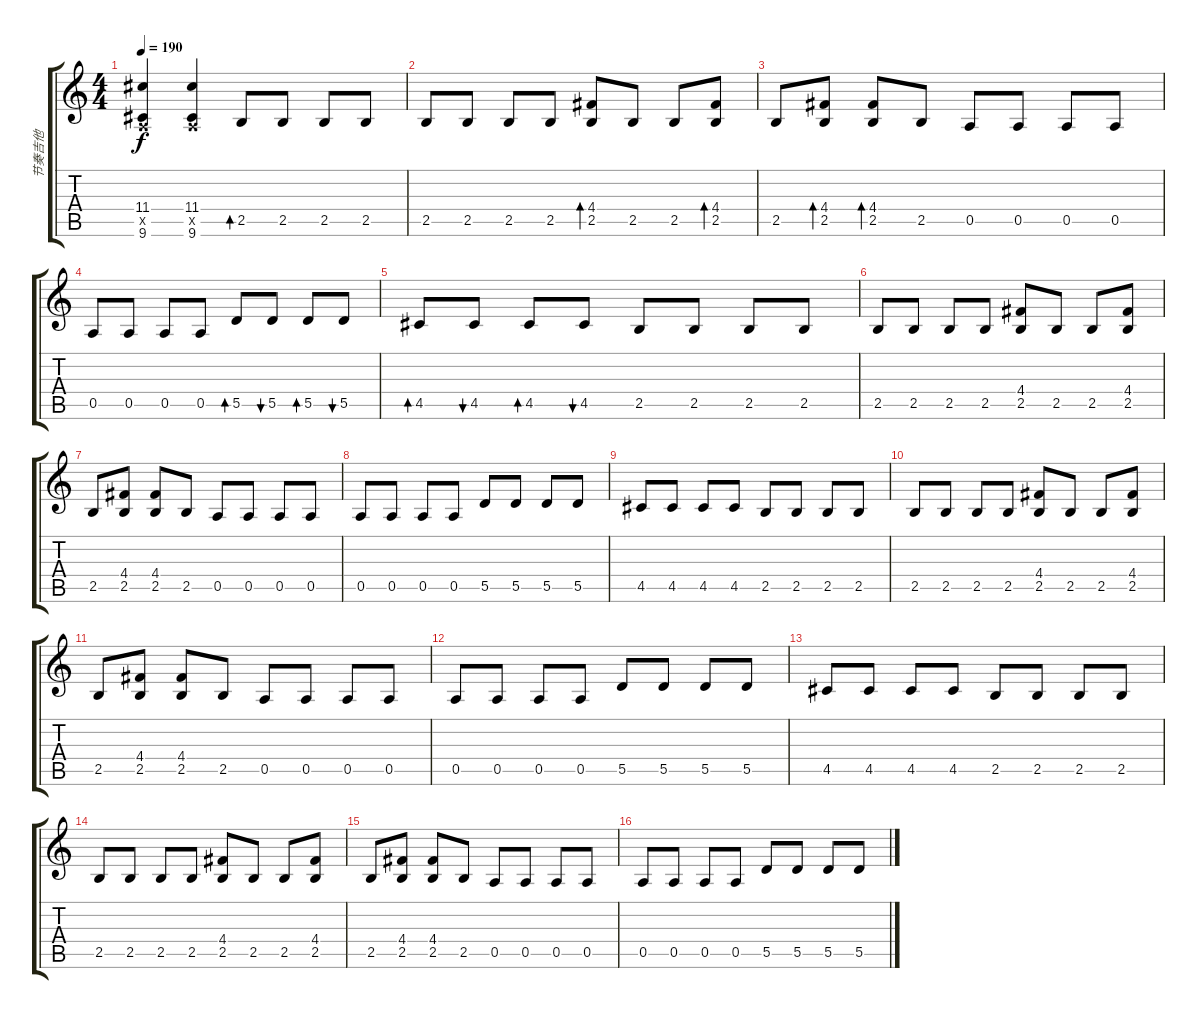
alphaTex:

\track ("节奏吉他" "节奏吉他") {instrument distortionguitar}
\staff {score tabs}
\tuning (E4 B3 G3 D3 A2 E2) {hide}
\ts (4 4)
\tempo 190
\clef g2
\ks c
(11.4 0.5{x} 9.6).4{dy f} (11.4 0.5{x} 9.6).4 2.5.8{bd 60} 2.5.8 2.5.8 2.5.8 |
2.5.8 2.5.8 2.5.8 2.5.8 (4.4 2.5).8{bd 60} 2.5.8 2.5.8 (4.4 2.5).8{bd 60} |
2.5.8 (4.4 2.5).8{bd 60} (4.4 2.5).8{bd 60} 2.5.8 0.5.8 0.5.8 0.5.8 0.5.8 |
0.5.8 0.5.8 0.5.8 0.5.8 5.5.8{bd 60} 5.5.8{bu 60} 5.5.8{bd 60} 5.5.8{bu 60} |
4.5.8{bd 60} 4.5.8{bu 60} 4.5.8{bd 60} 4.5.8{bu 60} 2.5.8 2.5.8 2.5.8 2.5.8 |
2.5.8 2.5.8 2.5.8 2.5.8 (4.4 2.5).8 2.5.8 2.5.8 (4.4 2.5).8 |
2.5.8 (4.4 2.5).8 (4.4 2.5).8 2.5.8 0.5.8 0.5.8 0.5.8 0.5.8 |
0.5.8 0.5.8 0.5.8 0.5.8 5.5.8 5.5.8 5.5.8 5.5.8 |
4.5.8 4.5.8 4.5.8 4.5.8 2.5.8 2.5.8 2.5.8 2.5.8 |
2.5.8 2.5.8 2.5.8 2.5.8 (4.4 2.5).8 2.5.8 2.5.8 (4.4 2.5).8 |
2.5.8 (4.4 2.5).8 (4.4 2.5).8 2.5.8 0.5.8 0.5.8 0.5.8 0.5.8 |
0.5.8 0.5.8 0.5.8 0.5.8 5.5.8 5.5.8 5.5.8 5.5.8 |
4.5.8 4.5.8 4.5.8 4.5.8 2.5.8 2.5.8 2.5.8 2.5.8 |
2.5.8 2.5.8 2.5.8 2.5.8 (4.4 2.5).8 2.5.8 2.5.8 (4.4 2.5).8 |
2.5.8 (4.4 2.5).8 (4.4 2.5).8 2.5.8 0.5.8 0.5.8 0.5.8 0.5.8 |
0.5.8 0.5.8 0.5.8 0.5.8 5.5.8 5.5.8 5.5.8 5.5.8
